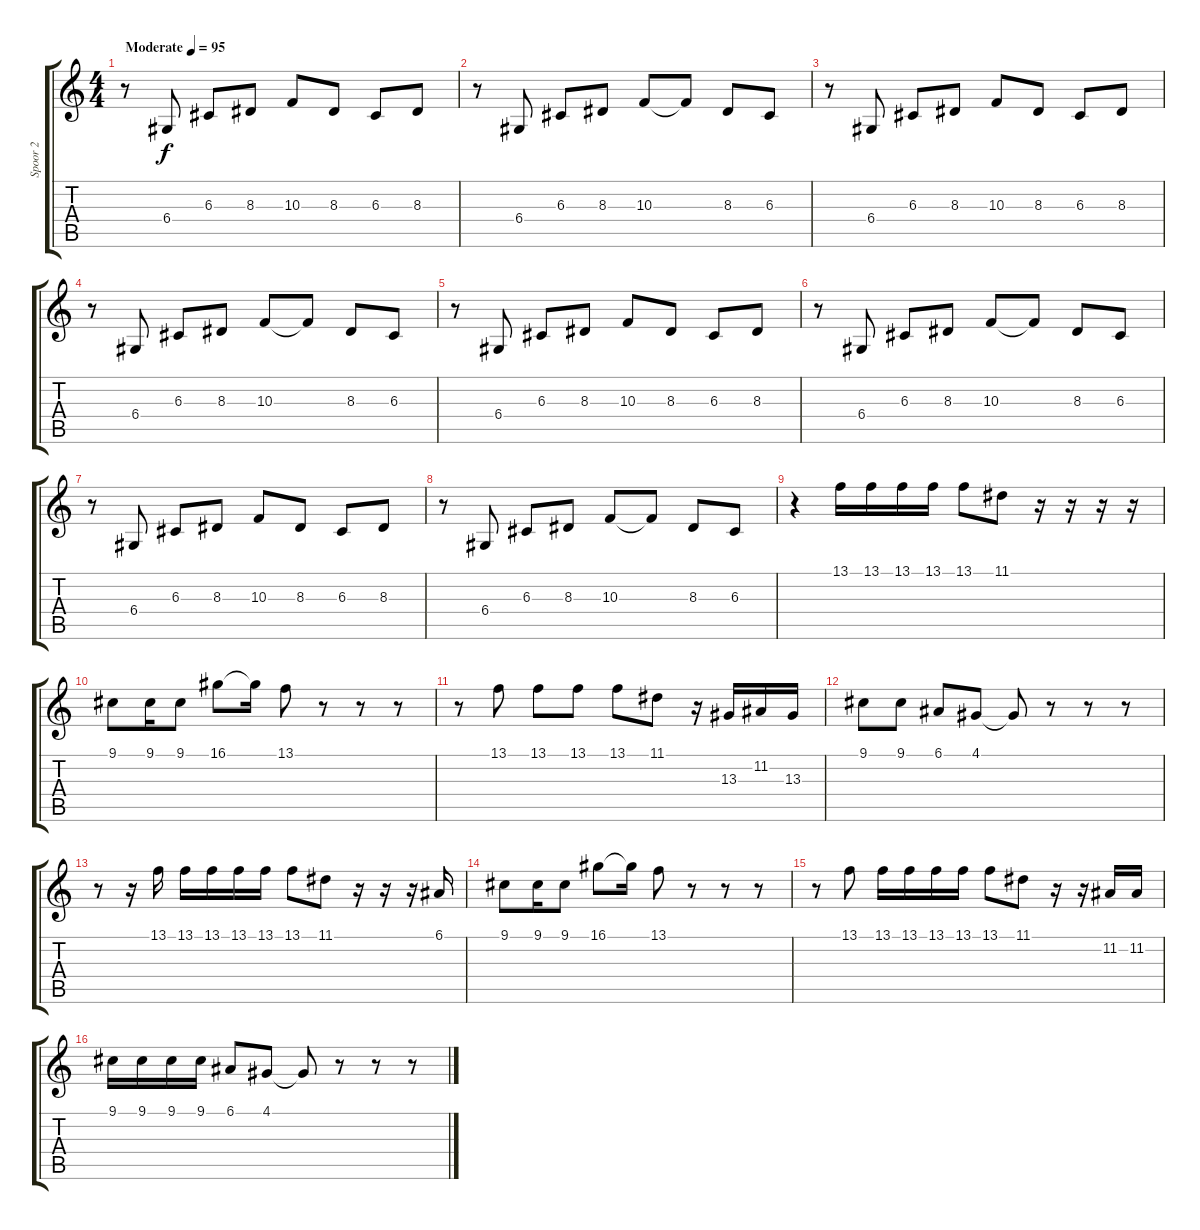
\track ("Spoor 2" "Spoor 2") {instrument altosax}
\staff {score tabs}
\tuning (E4 B3 G3 D3 A2 E2) {hide}
\ts (4 4)
\tempo (95 "Moderate")
\clef g2
\ks c
r.8{dy f instrument altosax} 6.4.8 6.3.8 8.3.8 10.3.8 8.3.8 6.3.8 8.3.8 |
r.8 6.4.8 6.3.8 8.3.8 10.3.8 10.3{t}.8 8.3.8 6.3.8 |
r.8 6.4.8 6.3.8 8.3.8 10.3.8 8.3.8 6.3.8 8.3.8 |
r.8 6.4.8 6.3.8 8.3.8 10.3.8 10.3{t}.8 8.3.8 6.3.8 |
r.8 6.4.8 6.3.8 8.3.8 10.3.8 8.3.8 6.3.8 8.3.8 |
r.8 6.4.8 6.3.8 8.3.8 10.3.8 10.3{t}.8 8.3.8 6.3.8 |
r.8 6.4.8 6.3.8 8.3.8 10.3.8 8.3.8 6.3.8 8.3.8 |
r.8 6.4.8 6.3.8 8.3.8 10.3.8 10.3{t}.8 8.3.8 6.3.8 |
r.4 13.1.16 13.1.16 13.1.16 13.1.16 13.1.8 11.1.8 r.16 r.16 r.16 r.16 |
9.1.8 9.1.16 9.1.8 16.1.8 16.1{t}.16 13.1.8 r.8 r.8 r.8 |
r.8 13.1.8 13.1.8 13.1.8 13.1.8 11.1.8 r.16 13.3.16 11.2.16 13.3.16 |
9.1.8 9.1.8 6.1.8 4.1.8 4.1{t}.8 r.8 r.8 r.8 |
r.8 r.16 13.1.16 13.1.16 13.1.16 13.1.16 13.1.16 13.1.8 11.1.8 r.16 r.16 r.16 6.1.16 |
9.1.8 9.1.16 9.1.8 16.1.8 16.1{t}.16 13.1.8 r.8 r.8 r.8 |
r.8 13.1.8 13.1.16 13.1.16 13.1.16 13.1.16 13.1.8 11.1.8 r.16 r.16 11.2.16 11.2.16 |
9.1.16 9.1.16 9.1.16 9.1.16 6.1.8 4.1.8 4.1{t}.8 r.8 r.8 r.8
